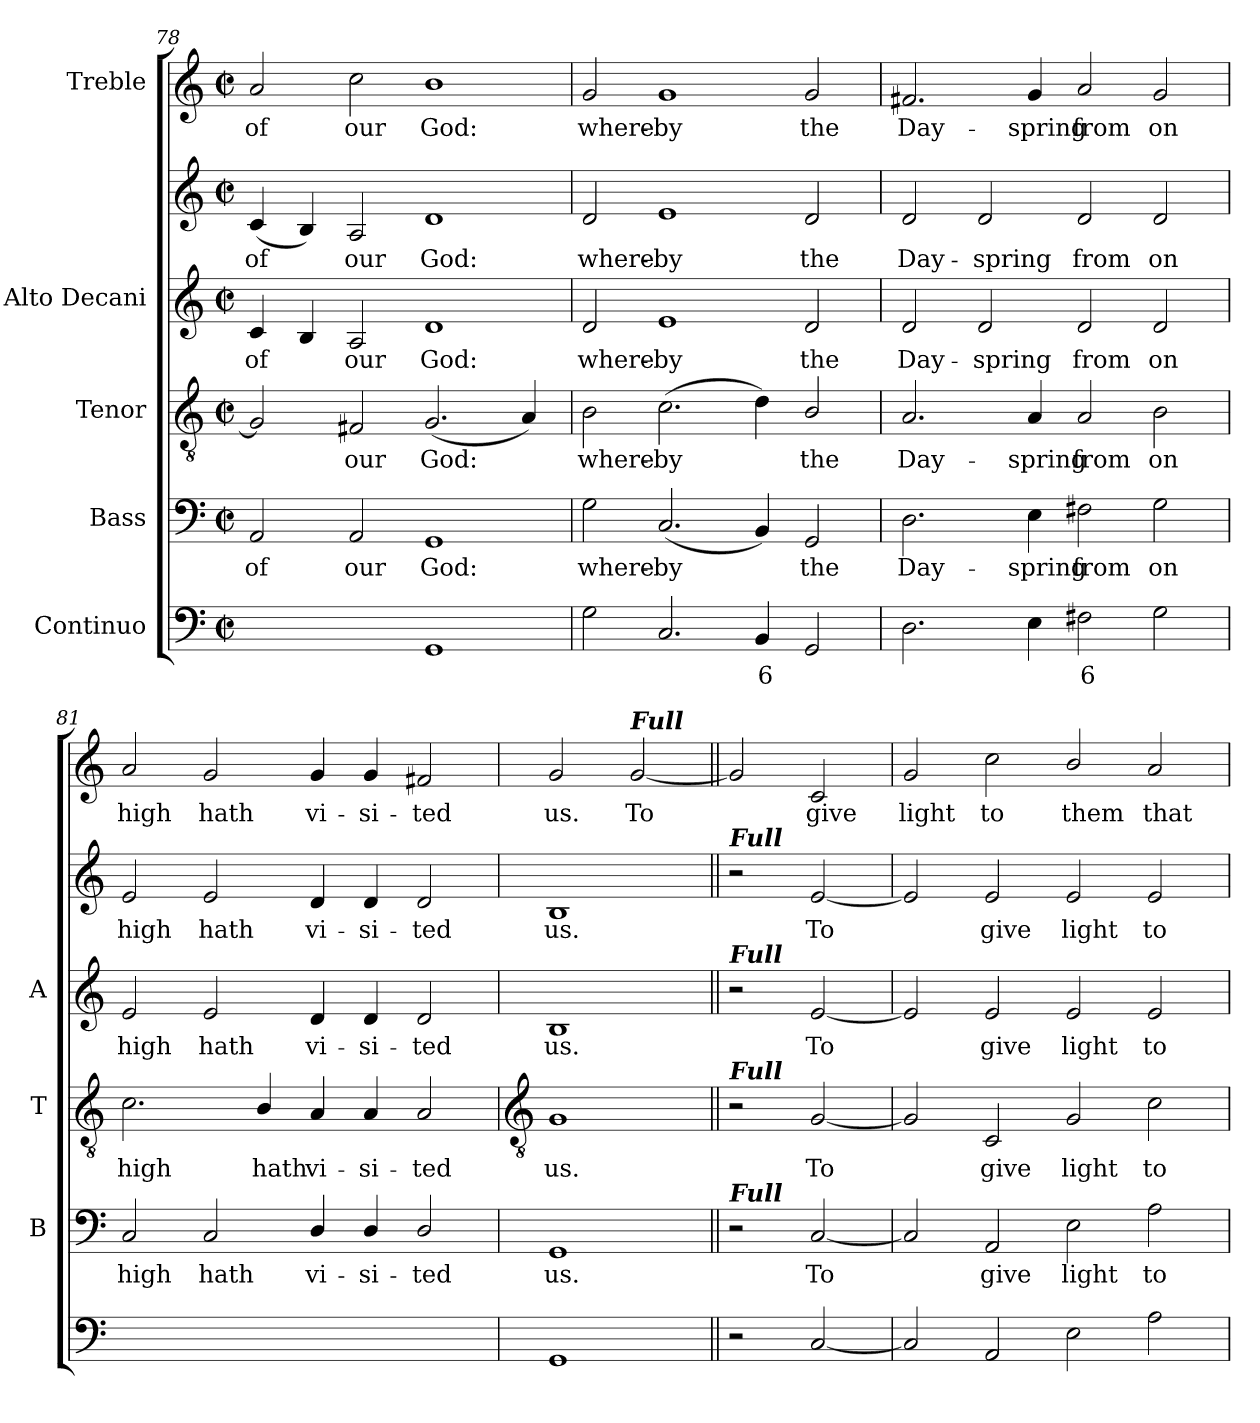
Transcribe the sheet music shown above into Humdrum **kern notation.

**kern	**text	**kern	**text	**kern	**text	**kern	**text	**kern	**text	**kern	**text
*part5	*part5	*part4	*part4	*part3	*part3	*part2	*part2	*part2	*part2	*part1	*part1
*staff6	*staff6	*staff5	*staff5	*staff4	*staff4	*staff3	*staff3	*staff2	*staff2	*staff1	*staff1
*I"Continuo	*	*I"Bass	*	*I"Tenor	*	*I"Alto Decani	*	*	*	*I"Treble	*
*	*	*I'B	*	*I'T	*	*I'A	*	*	*	*	*
*clefF4	*	*clefF4	*	*clefGv2	*	*clefG2	*	*clefG2	*	*clefG2	*
*k[]	*	*k[]	*	*k[]	*	*k[]	*	*k[]	*	*k[]	*
*C:	*	*C:	*	*C:	*	*C:	*	*C:	*	*C:	*
*M4/2	*	*M4/2	*	*M4/2	*	*M4/2	*	*M4/2	*	*M4/2	*
*met(c|)	*	*met(c|)	*	*met(c|)	*	*met(c|)	*	*met(c|)	*	*met(c|)	*
=78	=78	=78	=78	=78	=78	=78	=78	=78	=78	=78	=78
!	!LO:LY:b	!	!LO:LY:b	!	!	!	!LO:LY:b	!	!LO:LY:b	!	!LO:LY:b
[2AAyy	7	2AA	of	2G]	.	4c	of	(<4c	of	2a	of
.	.	.	.	.	.	4B	.	4B)	.	.	.
!	!LO:LY:b	!	!LO:LY:b	!	!LO:LY:b	!	!LO:LY:b	!	!LO:LY:b	!	!LO:LY:b
2AAyy]	6	2AA	our	2F#X	our	2A	our	2A	our	2cc	our
!	!	!	!LO:LY:b	!	!LO:LY:b	!	!LO:LY:b	!	!LO:LY:b	!	!LO:LY:b
1GG	.	1GG	God:	(<2.G	God:	1d	God:	1d	God:	1b	God:
.	.	.	.	4A)	.	.	.	.	.	.	.
=79	=79	=79	=79	=79	=79	=79	=79	=79	=79	=79	=79
!	!	!	!LO:LY:b	!	!LO:LY:b	!	!LO:LY:b	!	!LO:LY:b	!	!LO:LY:b
2G	.	2G	where-	2B	where-	2d	where-	2d	where-	2g	where-
!	!	!	!LO:LY:b	!	!LO:LY:b	!	!LO:LY:b	!	!LO:LY:b	!	!LO:LY:b
2.C	.	(<2.C	-by	(>2.c	-by	1e	-by	1e	-by	1g	-by
!	!LO:LY:b	!	!	!	!	!	!	!	!	!	!
4BB	6	4BB)	.	4d)	.	.	.	.	.	.	.
!	!	!	!LO:LY:b	!	!LO:LY:b	!	!LO:LY:b	!	!LO:LY:b	!	!LO:LY:b
2GG	.	2GG	the	2B/	the	2d	the	2d	the	2g	the
=80	=80	=80	=80	=80	=80	=80	=80	=80	=80	=80	=80
!	!	!	!LO:LY:b	!	!LO:LY:b	!	!LO:LY:b	!	!LO:LY:b	!	!LO:LY:b
2.D	.	2.D	Day-	2.A	Day-	2d	Day-	2d	Day-	2.f#X	Day-
!	!	!	!	!	!	!	!LO:LY:b	!	!LO:LY:b	!	!
.	.	.	.	.	.	2d	-spring	2d	-spring	.	.
!	!	!	!LO:LY:b	!	!LO:LY:b	!	!	!	!	!	!LO:LY:b
4E	.	4E	-spring	4A	-spring	.	.	.	.	4g	-spring
!	!LO:LY:b	!	!LO:LY:b	!	!LO:LY:b	!	!LO:LY:b	!	!LO:LY:b	!	!LO:LY:b
2F#X	6	2F#X	from	2A	from	2d	from	2d	from	2a	from
!	!	!	!LO:LY:b	!	!LO:LY:b	!	!LO:LY:b	!	!LO:LY:b	!	!LO:LY:b
2G	.	2G	on	2B	on	2d	on	2d	on	2g	on
=81	=81	=81	=81	=81	=81	=81	=81	=81	=81	=81	=81
!	!LO:LY:b	!	!LO:LY:b	!	!LO:LY:b	!	!LO:LY:b	!	!LO:LY:b	!	!LO:LY:b
[2Cyy	6	2C	high	2.c	high	2e	high	2e	high	2a	high
!	!LO:LY:b	!	!LO:LY:b	!	!	!	!LO:LY:b	!	!LO:LY:b	!	!LO:LY:b
2Cyy]	5	2C	hath	.	.	2e	hath	2e	hath	2g	hath
!	!	!	!	!	!LO:LY:b	!	!	!	!	!	!
.	.	.	.	4B/	hath	.	.	.	.	.	.
!	!LO:LY:b	!	!LO:LY:b	!	!LO:LY:b	!	!LO:LY:b	!	!LO:LY:b	!	!LO:LY:b
[2D/yy	4	4D/	vi-	4A	vi-	4d	vi-	4d	vi-	4g	vi-
!	!	!	!LO:LY:b	!	!LO:LY:b	!	!LO:LY:b	!	!LO:LY:b	!	!LO:LY:b
.	.	4D/	-si-	4A	-si-	4d	-si-	4d	-si-	4g	-si-
!	!LO:LY:b	!	!LO:LY:b	!	!LO:LY:b	!	!LO:LY:b	!	!LO:LY:b	!	!LO:LY:b
2D/yy]	3	2D/	-ted	2A	-ted	2d	-ted	2d	-ted	2f#X	-ted
!!LO:LB:g=z
=82	=82	=82	=82	=82	=82	=82	=82	=82	=82	=82	=82
*	*	*	*	*clefGv2	*	*	*	*	*	*	*
!	!	!	!LO:LY:b	!	!LO:LY:b	!	!LO:LY:b	!	!LO:LY:b	!	!LO:LY:b
1GG	.	1GG	us.	1G	us.	1B	us.	1B	us.	2g	us.
!	!	!	!	!	!	!	!	!	!	!LO:TX:a:Bi:t=Full	!
!	!	!	!	!	!	!	!	!	!	!	!LO:LY:b
.	.	.	.	.	.	.	.	.	.	[2g	To
=83||	=83||	=83||	=83||	=83||	=83||	=83||	=83||	=83||	=83||	=83||	=83||
!	!	!	!	!	!	!	!	!LO:TX:a:Bi:t=Full	!	!	!
!	!	!	!	!	!	!LO:TX:a:Bi:t=Full	!	!	!	!	!
!	!	!	!	!LO:TX:a:Bi:t=Full	!	!	!	!	!	!	!
!	!	!LO:TX:a:Bi:t=Full	!	!	!	!	!	!	!	!	!
2r	.	2r	.	2r	.	2r	.	2r	.	2g]	.
!	!	!	!LO:LY:b	!	!LO:LY:b	!	!LO:LY:b	!	!LO:LY:b	!	!LO:LY:b
[2C	.	[2C	To	[2G	To	[2e	To	[2e	To	2c	give
=84	=84	=84	=84	=84	=84	=84	=84	=84	=84	=84	=84
!	!	!	!	!	!	!	!	!	!	!	!LO:LY:b
2C]	.	2C]	.	2G]	.	2e]	.	2e]	.	2g	light
!	!	!	!LO:LY:b	!	!LO:LY:b	!	!LO:LY:b	!	!LO:LY:b	!	!LO:LY:b
2AA	.	2AA	give	2C	give	2e	give	2e	give	2cc	to
!	!	!	!LO:LY:b	!	!LO:LY:b	!	!LO:LY:b	!	!LO:LY:b	!	!LO:LY:b
2E	.	2E	light	2G	light	2e	light	2e	light	2b/	them
!	!	!	!LO:LY:b	!	!LO:LY:b	!	!LO:LY:b	!	!LO:LY:b	!	!LO:LY:b
2A	.	2A	to	2c	to	2e	to	2e	to	2a	that
=	=	=	=	=	=	=	=	=	=	=	=
*-	*-	*-	*-	*-	*-	*-	*-	*-	*-	*-	*-
